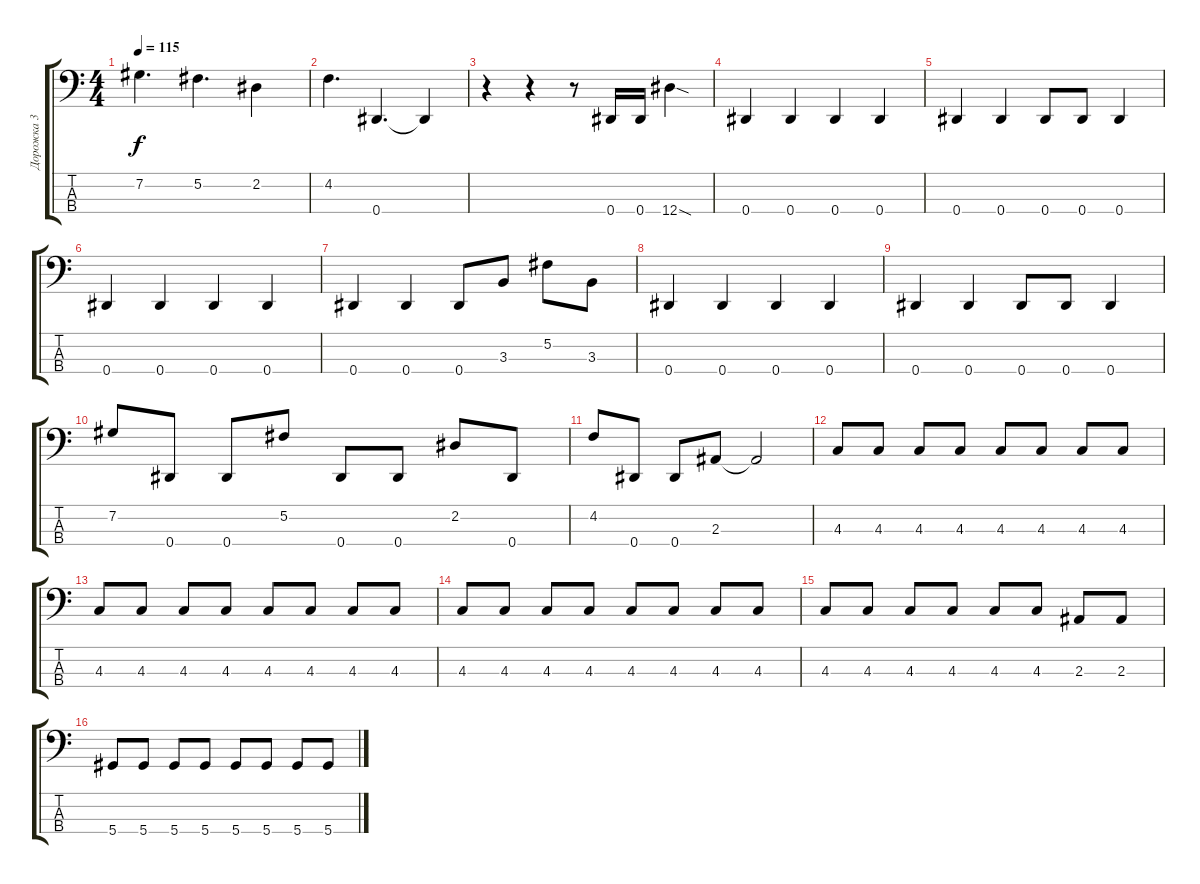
\track ("Дорожка 3" "Дорожка 3") {instrument electricbassfinger}
\staff {score tabs}
\tuning (Gb2 Db2 Ab1 Eb1) {hide}
\ts (4 4)
\tempo 115
\clef f4
\ks c
7.2.4{d dy f} 5.2.4{d} 2.2.4 |
4.2.4{d} 0.4.4{d} 0.4{t}.4 |
r.4 r.4 r.8 0.4.16 0.4.16 12.4{sod}.4 |
0.4.4 0.4.4 0.4.4 0.4.4 |
0.4.4 0.4.4 0.4.8 0.4.8 0.4.4 |
0.4.4 0.4.4 0.4.4 0.4.4 |
0.4.4 0.4.4 0.4.8 3.3.8 5.2.8 3.3.8 |
0.4.4 0.4.4 0.4.4 0.4.4 |
0.4.4 0.4.4 0.4.8 0.4.8 0.4.4 |
7.2.8 0.4.8 0.4.8 5.2.8 0.4.8 0.4.8 2.2.8 0.4.8 |
4.2.8 0.4.8 0.4.8 2.3.8 2.3{t}.2 |
4.3.8 4.3.8 4.3.8 4.3.8 4.3.8 4.3.8 4.3.8 4.3.8 |
4.3.8 4.3.8 4.3.8 4.3.8 4.3.8 4.3.8 4.3.8 4.3.8 |
4.3.8 4.3.8 4.3.8 4.3.8 4.3.8 4.3.8 4.3.8 4.3.8 |
4.3.8 4.3.8 4.3.8 4.3.8 4.3.8 4.3.8 2.3.8 2.3.8 |
5.4.8 5.4.8 5.4.8 5.4.8 5.4.8 5.4.8 5.4.8 5.4.8
